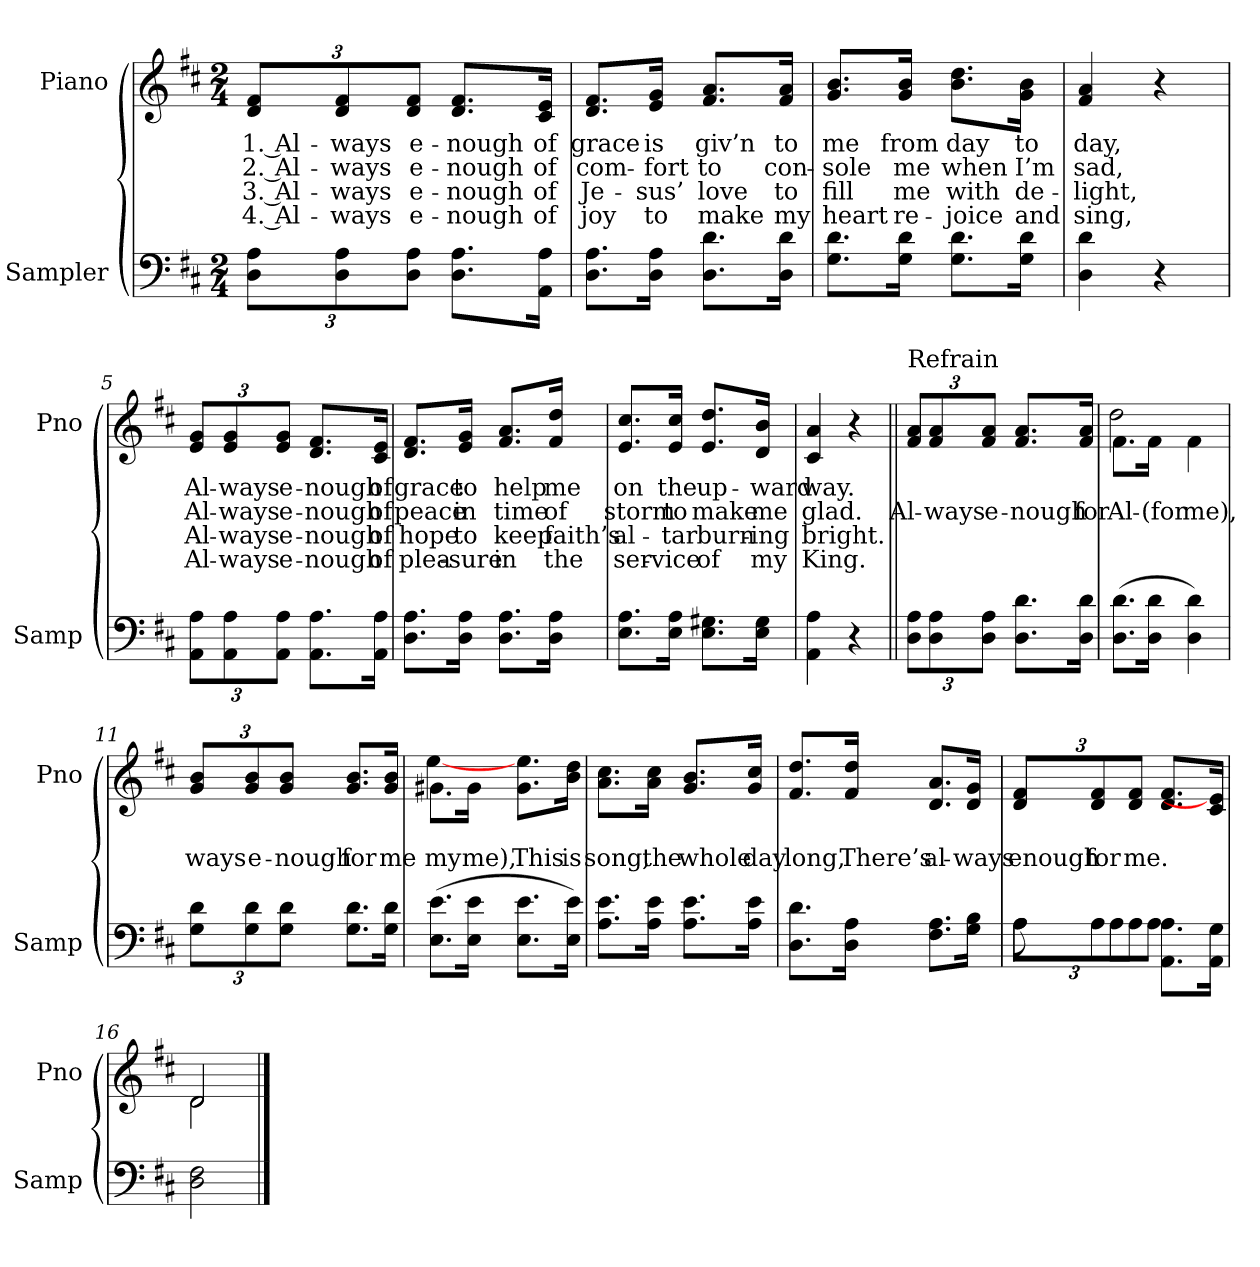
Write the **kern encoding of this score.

**kern	**kern	**text	**text	**text	**text
*part2	*part1	*part1	*part1	*part1	*part1
*staff2	*staff1	*staff1	*staff1	*staff1	*staff1
*I"Sampler	*I"Piano	*	*	*	*
*I'Samp	*I'Pno	*	*	*	*
*clefF4	*clefG2	*	*	*	*
*k[f#c#]	*k[f#c#]	*	*	*	*
*D:	*D:	*	*	*	*
*M2/4	*M2/4	*	*	*	*
=1	=1	=1	=1	=1	=1
12D\ 12A\L	12d/ 12f#/L	1. Al-	2. Al-	3. Al-	4. Al-
12D\ 12A\	12d/ 12f#/	-ways	-ways	-ways	-ways
12D\ 12A\J	12d/ 12f#/J	e-	e-	e-	e-
8.D\ 8.A\L	8.d/ 8.f#/L	-nough	-nough	-nough	-nough
16AA\ 16A\Jk	16c#/ 16e/Jk	of	of	of	of
=2	=2	=2	=2	=2	=2
8.D\ 8.A\L	8.d/ 8.f#/L	grace	com-	Je-	joy
16D\ 16A\Jk	16e/ 16g/Jk	is	-fort	-sus’	to
8.D\ 8.d\L	8.f#/ 8.a/L	giv’n	to	love	make
16D\ 16d\Jk	16f#/ 16a/Jk	to	con-	to	my
=3	=3	=3	=3	=3	=3
8.G\ 8.d\L	8.g/ 8.b/L	me	-sole	fill	heart
16G\ 16d\Jk	16g/ 16b/Jk	from	me	me	re-
8.G\ 8.d\L	8.b\ 8.dd\L	day	when	with	-joice
16G\ 16d\Jk	16g\ 16b\Jk	to	I’m	de-	and
=4	=4	=4	=4	=4	=4
4D 4d	4f# 4a	day,	sad,	-light,	sing,
4r	4r	.	.	.	.
=5	=5	=5	=5	=5	=5
12AA\ 12A\L	12e/ 12g/L	Al-	Al-	Al-	Al-
12AA\ 12A\	12e/ 12g/	-ways	-ways	-ways	-ways
12AA\ 12A\J	12e/ 12g/J	e-	e-	e-	e-
8.AA\ 8.A\L	8.d/ 8.f#/L	-nough	-nough	-nough	-nough
16AA\ 16A\Jk	16c#/ 16e/Jk	of	of	of	of
=6	=6	=6	=6	=6	=6
8.D\ 8.A\L	8.d/ 8.f#/L	grace	peace	hope	plea-
16D\ 16A\Jk	16e/ 16g/Jk	to	in	to	-sure
8.D\ 8.A\L	8.f#/ 8.a/L	help	time	keep	in
16D\ 16A\Jk	16f#/ 16dd/Jk	me	of	faith’s	the
=7	=7	=7	=7	=7	=7
8.E\ 8.A\L	8.e/ 8.cc#/L	on	storm	al-	ser-
16E\ 16A\Jk	16e/ 16cc#/Jk	the	to	-tar	-vice
8.E\ 8.G#X\L	8.e/ 8.dd/L	up-	make	burn-	of
16E\ 16G#\Jk	16d/ 16b/Jk	-ward	me	-ing	my
=8	=8	=8	=8	=8	=8
4AA 4A	4c# 4a	way.	glad.	bright.	King.
4r	4r	.	.	.	.
=9||	=9||	=9||	=9||	=9||	=9||
!	!LO:TX:t=Refrain	!	!	!	!
12D\ 12A\L	12f#/ 12a/L	.	Al-	.	.
12D\ 12A\	12f#/ 12a/	.	-ways	.	.
12D\ 12A\J	12f#/ 12a/J	.	e-	.	.
8.D\ 8.d\L	8.f#/ 8.a/L	.	-nough	.	.
16D\ 16d\Jk	16f#/ 16a/Jk	.	for	.	.
=10	=10	=10	=10	=10	=10
*	*^	*	*	*	*
(8.D\ 8.d\L	8.f#\L	2dd	.	Al-	.	.
16D\ 16d\Jk	16f#\Jk	.	.	(for	.	.
4D 4d)	4f#\	.	.	me),	.	.
*	*v	*v	*	*	*	*
=11	=11	=11	=11	=11	=11
12G\ 12d\L	12g/ 12b/L	.	-ways	.	.
12G\ 12d\	12g/ 12b/	.	e-	.	.
12G\ 12d\J	12g/ 12b/J	.	-nough	.	.
8.G\ 8.d\L	8.g/ 8.b/L	.	for	.	.
16G\ 16d\Jk	16g/ 16b/Jk	.	me	.	.
=12	=12	=12	=12	=12	=12
*	*^	*	*	*	*
(8.E\ 8.e\L	8.g#X\L	[4ee	.	my	.	.
16E\ 16e\Jk	16g#\Jk	.	.	me),	.	.
8.E\ 8.e\L	8.g#\ 8.ee\L	4ryy	.	This	.	.
16E\ 16e\Jk)	16b\ 16dd\Jk	.	.	is	.	.
*	*v	*v	*	*	*	*
=13	=13	=13	=13	=13	=13
8.A\ 8.e\L	8.a\ 8.cc#\L	.	song,	.	.
16A\ 16e\Jk	16a\ 16cc#\Jk	.	the	.	.
8.A\ 8.e\L	8.g/ 8.b/L	.	whole	.	.
16A\ 16e\Jk	16g/ 16cc#/Jk	.	day	.	.
=14	=14	=14	=14	=14	=14
8.D\ 8.d\L	8.f#/ 8.dd/L	.	long,	.	.
16D\ 16A\Jk	16f#/ 16dd/Jk	.	There’s	.	.
8.F#\ 8.A\L	8.d/ 8.a/L	.	al-	.	.
16G\ 16B\Jk	16d/ 16g/Jk	.	-ways	.	.
=15	=15	=15	=15	=15	=15
*^	*	*	*	*	*
12A\L	8A	12d/ 12f#/L	.	enough	.	.
12A\	.	12d/ 12f#/	.	for	.	.
.	8A\L	.	.	.	.	.
12A\J	.	12d/ 12f#/J	.	me.	.	.
8.AA\ 8.A\L	8A\J	8.d/ 8.f#/L	.	.	.	.
.	8ryy	.	.	.	.	.
16AA\ 16G\Jk	.	16c#/ 16e]/Jk	.	.	.	.
*v	*v	*	*	*	*	*
=16	=16	=16	=16	=16	=16
*	*^	*	*	*	*
2D 2F#	2d/	2d	.	.	.	.
*	*v	*v	*	*	*	*
==	==	==	==	==	==
*-	*-	*-	*-	*-	*-
